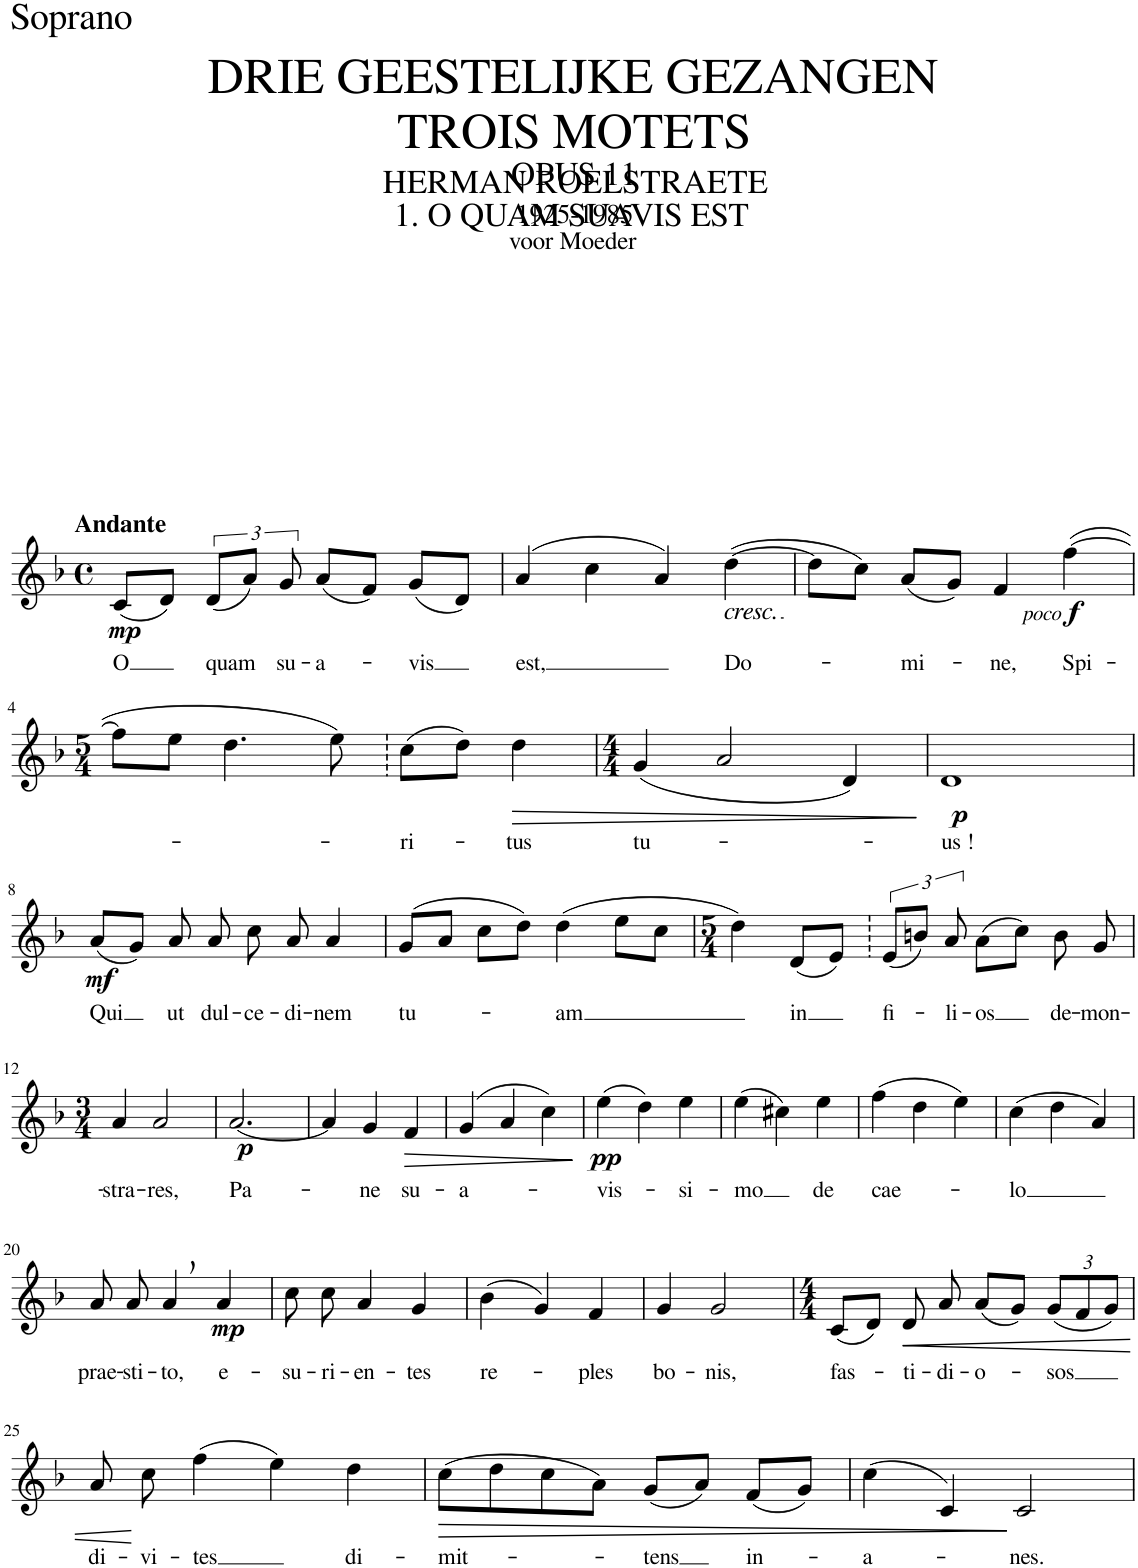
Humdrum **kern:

**kern	**text	**dynam
*part1	*part1	*part1
*staff1	*staff1	*staff1
*I"S	*	*
*clefG2	*	*
*k[b-]	*	*
*M4/4	*	*
*met(c)	*	*
=1	=1	=1
!LO:TX:a:B:t=Andante	!	!
!	!LO:LY:b	!LO:DY:b
(8c/L	O	mp
8d/J)	.	.
!	!LO:LY:b	!
(12d/L	quam	.
12a/J)	.	.
!	!LO:LY:b	!
12g/	su-	.
!	!LO:LY:b	!
(8a/L	-a-	.
8f/J)	.	.
!	!LO:LY:b	!
(8g/L	-vis	.
8d/J)	.	.
=2	=2	=2
!	!LO:LY:b	!
(4a/	est,	.
4cc\	.	.
4a/)	.	.
!LO:TX:b:i:t=cresc.	!	!
!	!LO:LY:b	!
([4dd\	Do-	.
=3	=3	=3
8dd\L]	.	.
8cc\J)	.	.
!	!LO:LY:b	!
(8a/L	-mi-	.
8g/J)	.	.
!	!LO:LY:b	!
4f/	-ne,	.
!	!LO:LY:b	!LO:DY:b
!	!	!LO:DY:n=1:b
([4ff\	Spi-	other-dynamics f
!!LO:LB:g=z
=4	=4	=4
*M5/4	*	*
8ff\L]	.	.
8ee\J	.	.
4.dd\	.	.
8ee\)	.	.
=5	=5	=5
!	!LO:LY:b	!
(8cc\L	-ri-	.
8dd\J)	.	.
!	!LO:LY:b	!LO:HP:b
4dd\	-tus	>
=6	=6	=6
*M4/4	*	*
!	!LO:LY:b	!
(4g/	tu-	.
2a/	.	.
4d/)	.	.
.	.	]
=7	=7	=7
!	!LO:LY:b	!LO:DY:b
1d	-us !	p
!!LO:LB:g=z
=8	=8	=8
!	!LO:LY:b	!LO:DY:b
(8a/L	Qui	mf
8g/J)	.	.
!	!LO:LY:b	!
8a/	ut	.
!	!LO:LY:b	!
8a/	dul-	.
!	!LO:LY:b	!
8cc\	ce-	.
!	!LO:LY:b	!
8a/	-di-	.
!	!LO:LY:b	!
4a/	-nem	.
=9	=9	=9
!	!LO:LY:b	!
(8g/L	tu-	.
8a/J	.	.
8cc\L	.	.
8dd\J)	.	.
!	!LO:LY:b	!
(4dd\	-am	.
8ee\L	.	.
8cc\J	.	.
=10	=10	=10
*M5/4	*	*
4dd\)	.	.
!	!LO:LY:b	!
(8d/L	in	.
8e/J)	.	.
=11	=11	=11
!	!LO:LY:b	!
(12e/L	fi-	.
12bn/J)	.	.
!	!LO:LY:b	!
12a/	-li-	.
!	!LO:LY:b	!
(8a\L	-os	.
8cc\J)	.	.
!	!LO:LY:b	!
8b\	de-	.
!	!LO:LY:b	!
8g/	-mon-	.
!!LO:LB:g=z
=12	=12	=12
*M3/4	*	*
!	!LO:LY:b	!
4a/	-stra-	.
!	!LO:LY:b	!
2a/	-res,	.
=13	=13	=13
!	!LO:LY:b	!LO:DY:b
[2.a/	Pa-	p
=14	=14	=14
4a/]	.	.
!	!LO:LY:b	!
4g/	-ne	.
!	!LO:LY:b	!LO:HP:b
4f/	su-	>
=15	=15	=15
!	!LO:LY:b	!
(4g/	-a-	.
4a/	.	.
4cc\)	.	.
.	.	]
=16	=16	=16
!	!LO:LY:b	!LO:DY:b
(4ee\	-vis-	pp
4dd\)	.	.
!	!LO:LY:b	!
4ee\	-si-	.
=17	=17	=17
!	!LO:LY:b	!
(4ee\	-mo	.
4cc#X\)	.	.
!	!LO:LY:b	!
4ee\	de	.
=18	=18	=18
!	!LO:LY:b	!
(4ff\	cae-	.
4dd\	.	.
4ee\)	.	.
=19	=19	=19
!	!LO:LY:b	!
(4cc\	-lo	.
4dd\	.	.
4a/)	.	.
!!LO:LB:g=z
=20	=20	=20
!	!LO:LY:b	!
8a/	prae-	.
!	!LO:LY:b	!
8a/	-sti-	.
!	!LO:LY:b	!
4a,/	-to,	.
!	!LO:LY:b	!LO:DY:b
4a/	e-	mp
=21	=21	=21
!	!LO:LY:b	!
8cc\	-su-	.
!	!LO:LY:b	!
8cc\	-ri-	.
!	!LO:LY:b	!
4a/	-en-	.
!	!LO:LY:b	!
4g/	-tes	.
=22	=22	=22
!	!LO:LY:b	!
(4b-\	re-	.
4g/)	.	.
!	!LO:LY:b	!
4f/	-ples	.
=23	=23	=23
!	!LO:LY:b	!
4g/	bo-	.
!	!LO:LY:b	!
2g/	-nis,	.
=24	=24	=24
*M4/4	*	*
!	!LO:LY:b	!
(8c/L	fas-	.
8d/J)	.	.
!	!LO:LY:b	!LO:HP:b
8d/	-ti-	<
!	!LO:LY:b	!
8a/	-di-	.
!	!LO:LY:b	!
(8a/L	-o-	.
8g/J)	.	.
*Xbrackettup	*	*
!	!LO:LY:b	!
(12g/L	-sos	.
12f/	.	.
12g/J)	.	.
!!LO:LB:g=z
=25	=25	=25
!	!LO:LY:b	!
8a/	di-	.
!	!LO:LY:b	!
8cc\	-vi-	[
!	!LO:LY:b	!
(4ff\	-tes	.
4ee\)	.	.
!	!LO:LY:b	!
4dd\	di-	.
=26	=26	=26
!	!LO:LY:b	!LO:HP:b
(8cc\L	-mit-	>
8dd\	.	.
8cc\	.	.
8a\J)	.	.
!	!LO:LY:b	!
(8g/L	-tens	.
8a/J)	.	.
!	!LO:LY:b	!
(8f/L	in-	.
8g/J)	.	.
=27	=27	=27
!	!LO:LY:b	!
(4cc\	-a-	.
4c/)	.	.
!	!LO:LY:b	!
2c/	-nes.	]
=	=	=
*-	*-	*-
